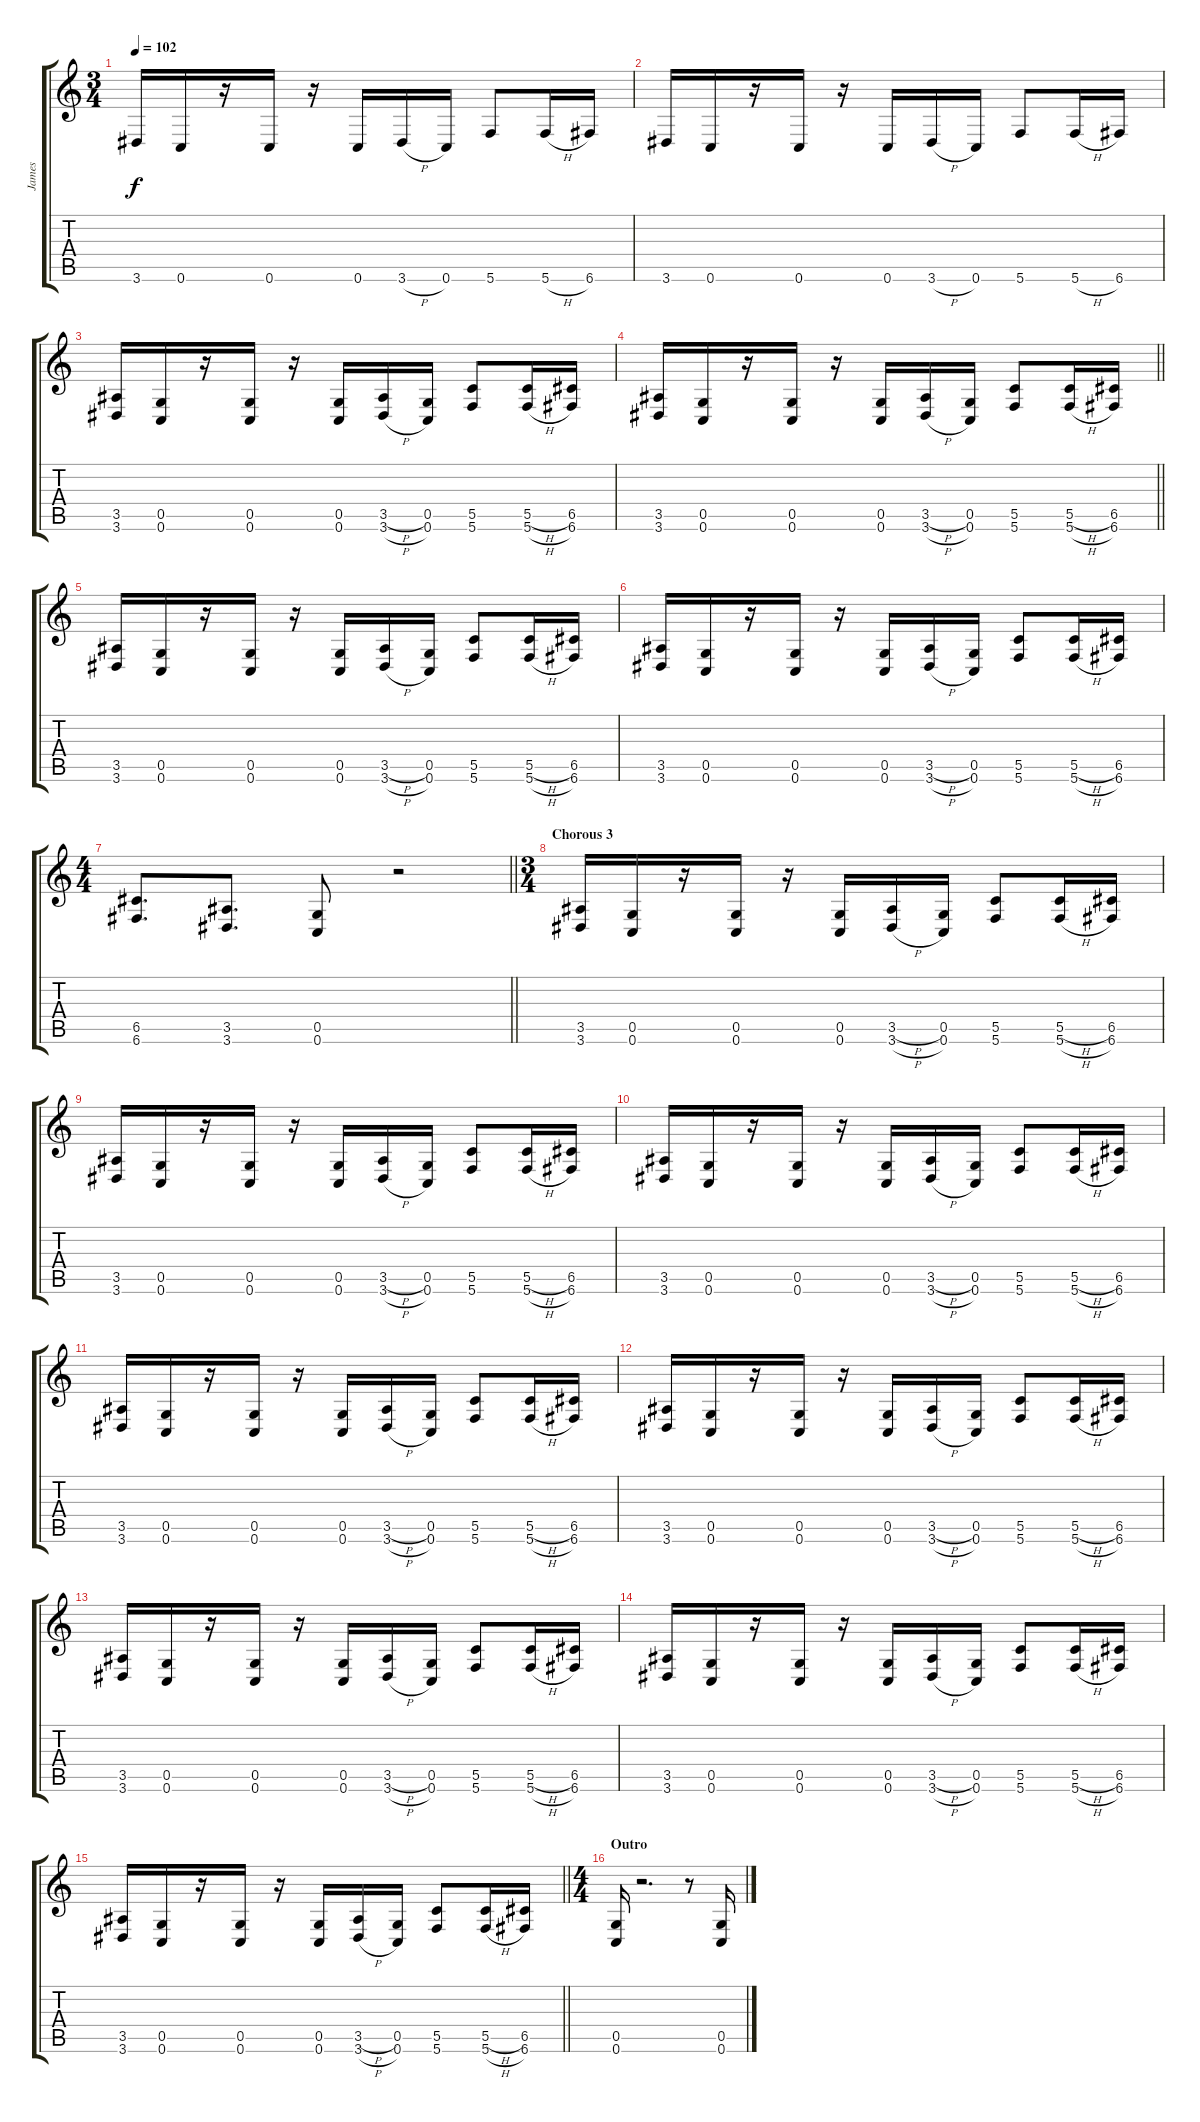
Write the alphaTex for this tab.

\track ("James" "James") {instrument distortionguitar}
\staff {score tabs}
\tuning (D4 A3 F3 C3 G2 C2) {hide}
\ts (3 4)
\tempo 102
\clef g2
\ks c
3.6.16{dy f} 0.6.16 r.16 0.6.16 r.16 0.6.16 3.6{h}.16 0.6.16 5.6.8 5.6{h}.16 6.6.16 |
3.6.16 0.6.16 r.16 0.6.16 r.16 0.6.16 3.6{h}.16 0.6.16 5.6.8 5.6{h}.16 6.6.16 |
(3.5 3.6).16 (0.5 0.6).16 r.16 (0.5 0.6).16 r.16 (0.5 0.6).16 (3.5{h} 3.6{h}).16 (0.5 0.6).16 (5.5 5.6).8 (5.5{h} 5.6{h}).16 (6.5 6.6).16 |
\barLineRight lightlight
(3.5 3.6).16 (0.5 0.6).16 r.16 (0.5 0.6).16 r.16 (0.5 0.6).16 (3.5{h} 3.6{h}).16 (0.5 0.6).16 (5.5 5.6).8 (5.5{h} 5.6{h}).16 (6.5 6.6).16 |
\section ("" "")
(3.5 3.6).16 (0.5 0.6).16 r.16 (0.5 0.6).16 r.16 (0.5 0.6).16 (3.5{h} 3.6{h}).16 (0.5 0.6).16 (5.5 5.6).8 (5.5{h} 5.6{h}).16 (6.5 6.6).16 |
(3.5 3.6).16 (0.5 0.6).16 r.16 (0.5 0.6).16 r.16 (0.5 0.6).16 (3.5{h} 3.6{h}).16 (0.5 0.6).16 (5.5 5.6).8 (5.5{h} 5.6{h}).16 (6.5 6.6).16 |
\ts (4 4)
\barLineRight lightlight
(6.5 6.6).8{d} (3.5 3.6).8{d} (0.5 0.6).8 r.2 |
\ts (3 4)
\section ("" "Chorous 3")
(3.5 3.6).16 (0.5 0.6).16 r.16 (0.5 0.6).16 r.16 (0.5 0.6).16 (3.5{h} 3.6{h}).16 (0.5 0.6).16 (5.5 5.6).8 (5.5{h} 5.6{h}).16 (6.5 6.6).16 |
(3.5 3.6).16 (0.5 0.6).16 r.16 (0.5 0.6).16 r.16 (0.5 0.6).16 (3.5{h} 3.6{h}).16 (0.5 0.6).16 (5.5 5.6).8 (5.5{h} 5.6{h}).16 (6.5 6.6).16 |
(3.5 3.6).16 (0.5 0.6).16 r.16 (0.5 0.6).16 r.16 (0.5 0.6).16 (3.5{h} 3.6{h}).16 (0.5 0.6).16 (5.5 5.6).8 (5.5{h} 5.6{h}).16 (6.5 6.6).16 |
(3.5 3.6).16 (0.5 0.6).16 r.16 (0.5 0.6).16 r.16 (0.5 0.6).16 (3.5{h} 3.6{h}).16 (0.5 0.6).16 (5.5 5.6).8 (5.5{h} 5.6{h}).16 (6.5 6.6).16 |
(3.5 3.6).16 (0.5 0.6).16 r.16 (0.5 0.6).16 r.16 (0.5 0.6).16 (3.5{h} 3.6{h}).16 (0.5 0.6).16 (5.5 5.6).8 (5.5{h} 5.6{h}).16 (6.5 6.6).16 |
(3.5 3.6).16 (0.5 0.6).16 r.16 (0.5 0.6).16 r.16 (0.5 0.6).16 (3.5{h} 3.6{h}).16 (0.5 0.6).16 (5.5 5.6).8 (5.5{h} 5.6{h}).16 (6.5 6.6).16 |
(3.5 3.6).16 (0.5 0.6).16 r.16 (0.5 0.6).16 r.16 (0.5 0.6).16 (3.5{h} 3.6{h}).16 (0.5 0.6).16 (5.5 5.6).8 (5.5{h} 5.6{h}).16 (6.5 6.6).16 |
\barLineRight lightlight
(3.5 3.6).16 (0.5 0.6).16 r.16 (0.5 0.6).16 r.16 (0.5 0.6).16 (3.5{h} 3.6{h}).16 (0.5 0.6).16 (5.5 5.6).8 (5.5{h} 5.6{h}).16 (6.5 6.6).16 |
\ts (4 4)
\section ("" "Outro")
(0.5 0.6).16 r.2{d} r.8 (0.5 0.6).16
